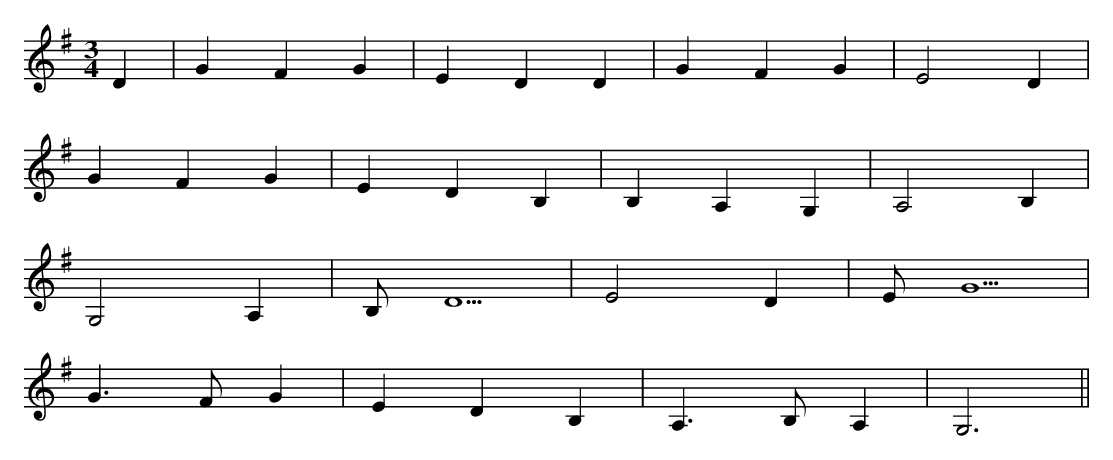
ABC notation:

X:1
M:3/4
K:G
D2|G2 F2 G2|E2 D2 D2|G2 F2 G2|E4 D2|
G2 F2 G2|E2 D2 B,2|B,2 A,2 G,2|A,4 B,2|
G,4 A,2|B, D5|E4 D2|E G5|
G3 F G2|E2 D2 B,2|A,3 B, A,2|G,6||
